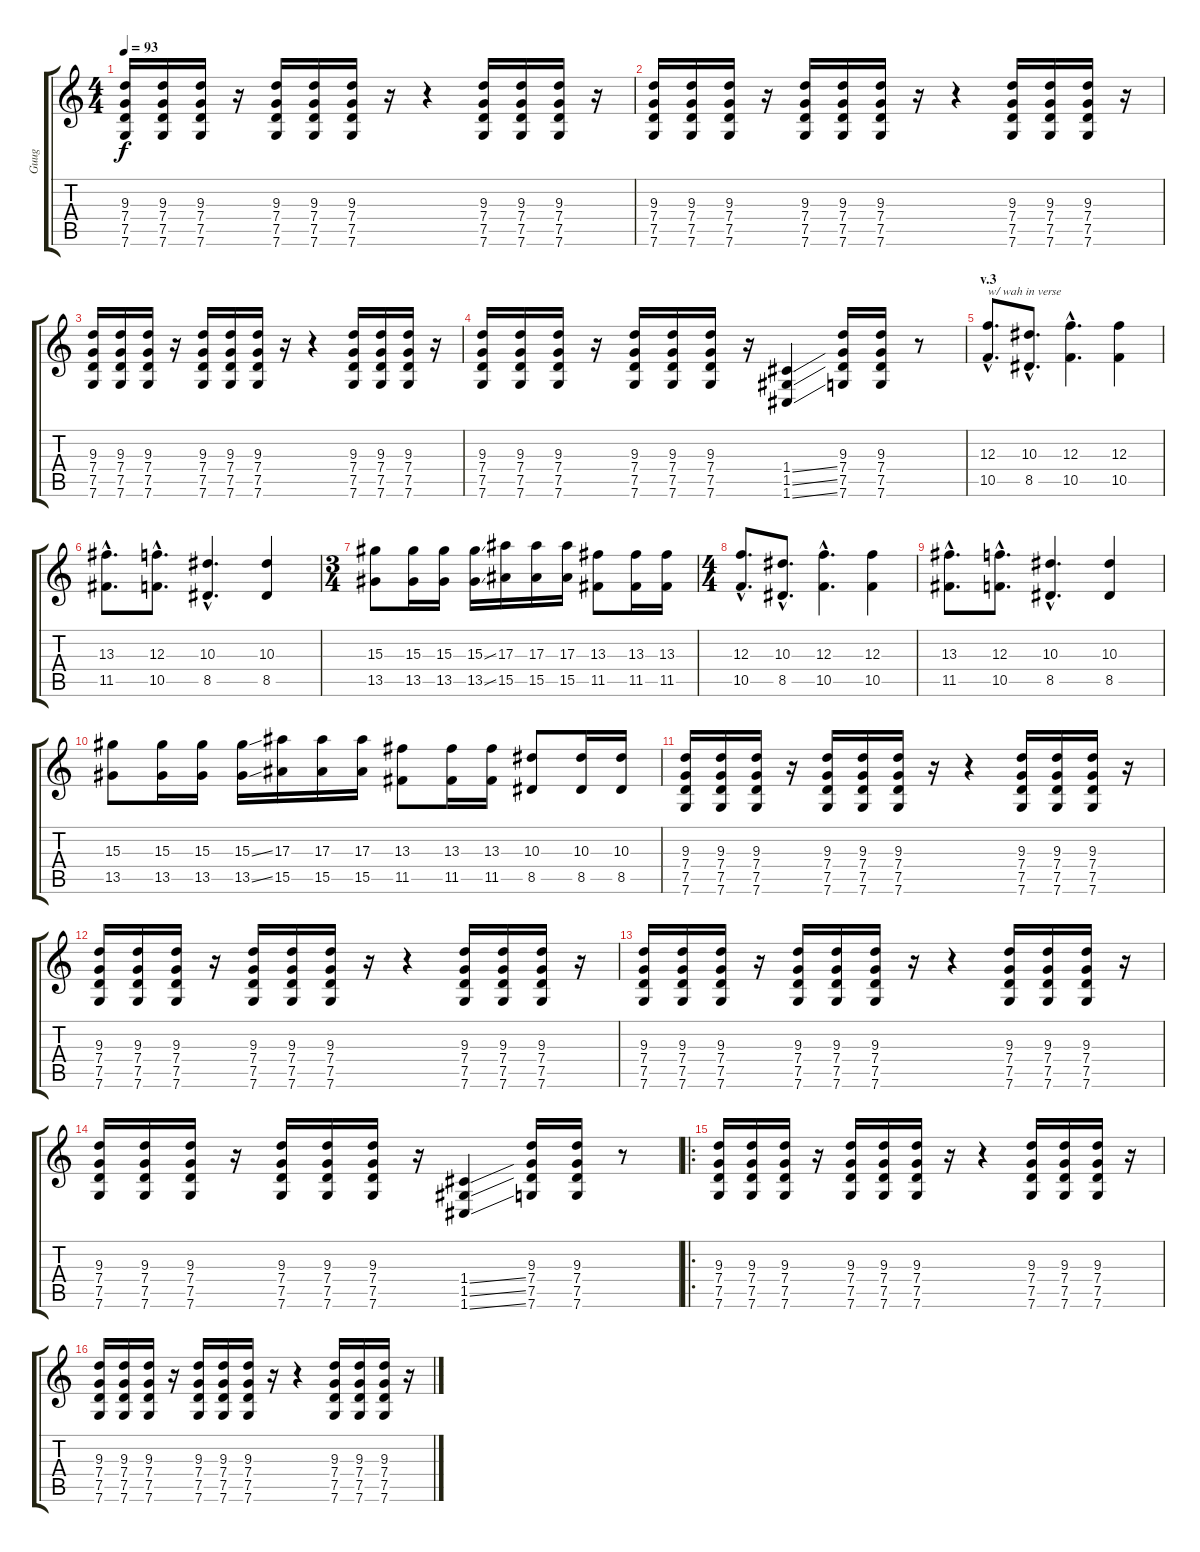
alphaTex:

\track ("Guug" "Guug") {instrument overdrivenguitar}
\staff {score tabs}
\tuning (D4 A3 F3 C3 G2 C2) {hide}
\ts (4 4)
\tempo 93
\clef g2
\ks c
(9.3 7.4 7.5 7.6).16{dy f} (9.3 7.4 7.5 7.6).16 (9.3 7.4 7.5 7.6).16 r.16 (9.3 7.4 7.5 7.6).16 (9.3 7.4 7.5 7.6).16 (9.3 7.4 7.5 7.6).16 r.16 r.4 (9.3 7.4 7.5 7.6).16 (9.3 7.4 7.5 7.6).16 (9.3 7.4 7.5 7.6).16 r.16 |
(9.3 7.4 7.5 7.6).16 (9.3 7.4 7.5 7.6).16 (9.3 7.4 7.5 7.6).16 r.16 (9.3 7.4 7.5 7.6).16 (9.3 7.4 7.5 7.6).16 (9.3 7.4 7.5 7.6).16 r.16 r.4 (9.3 7.4 7.5 7.6).16 (9.3 7.4 7.5 7.6).16 (9.3 7.4 7.5 7.6).16 r.16 |
(9.3 7.4 7.5 7.6).16 (9.3 7.4 7.5 7.6).16 (9.3 7.4 7.5 7.6).16 r.16 (9.3 7.4 7.5 7.6).16 (9.3 7.4 7.5 7.6).16 (9.3 7.4 7.5 7.6).16 r.16 r.4 (9.3 7.4 7.5 7.6).16 (9.3 7.4 7.5 7.6).16 (9.3 7.4 7.5 7.6).16 r.16 |
(9.3 7.4 7.5 7.6).16 (9.3 7.4 7.5 7.6).16 (9.3 7.4 7.5 7.6).16 r.16 (9.3 7.4 7.5 7.6).16 (9.3 7.4 7.5 7.6).16 (9.3 7.4 7.5 7.6).16 r.16 (1.4{ss} 1.5{ss} 1.6{ss}).4 (9.3 7.4 7.5 7.6).16 (9.3 7.4 7.5 7.6).16 r.8 |
\section ("" "v.3")
(12.3{hac} 10.5{hac}).8{d txt "w/ wah in verse"} (10.3{hac} 8.5{hac}).8{d} (12.3{hac} 10.5{hac}).4{d} (12.3 10.5).4 |
(13.3{hac} 11.5{hac}).8{d} (12.3{hac} 10.5{hac}).8{d} (10.3{hac} 8.5{hac}).4{d} (10.3 8.5).4 |
\ts (3 4)
(15.3 13.5).8 (15.3 13.5).16 (15.3 13.5).16 (15.3{ss} 13.5{ss}).16 (17.3 15.5).16 (17.3 15.5).16 (17.3 15.5).16 (13.3 11.5).8 (13.3 11.5).16 (13.3 11.5).16 |
\ts (4 4)
(12.3{hac} 10.5{hac}).8{d} (10.3{hac} 8.5{hac}).8{d} (12.3{hac} 10.5{hac}).4{d} (12.3 10.5).4 |
(13.3{hac} 11.5{hac}).8{d} (12.3{hac} 10.5{hac}).8{d} (10.3{hac} 8.5{hac}).4{d} (10.3 8.5).4 |
(15.3 13.5).8 (15.3 13.5).16 (15.3 13.5).16 (15.3{ss} 13.5{ss}).16 (17.3 15.5).16 (17.3 15.5).16 (17.3 15.5).16 (13.3 11.5).8 (13.3 11.5).16 (13.3 11.5).16 (10.3 8.5).8 (10.3 8.5).16 (10.3 8.5).16 |
(9.3 7.4 7.5 7.6).16 (9.3 7.4 7.5 7.6).16 (9.3 7.4 7.5 7.6).16 r.16 (9.3 7.4 7.5 7.6).16 (9.3 7.4 7.5 7.6).16 (9.3 7.4 7.5 7.6).16 r.16 r.4 (9.3 7.4 7.5 7.6).16 (9.3 7.4 7.5 7.6).16 (9.3 7.4 7.5 7.6).16 r.16 |
(9.3 7.4 7.5 7.6).16 (9.3 7.4 7.5 7.6).16 (9.3 7.4 7.5 7.6).16 r.16 (9.3 7.4 7.5 7.6).16 (9.3 7.4 7.5 7.6).16 (9.3 7.4 7.5 7.6).16 r.16 r.4 (9.3 7.4 7.5 7.6).16 (9.3 7.4 7.5 7.6).16 (9.3 7.4 7.5 7.6).16 r.16 |
(9.3 7.4 7.5 7.6).16 (9.3 7.4 7.5 7.6).16 (9.3 7.4 7.5 7.6).16 r.16 (9.3 7.4 7.5 7.6).16 (9.3 7.4 7.5 7.6).16 (9.3 7.4 7.5 7.6).16 r.16 r.4 (9.3 7.4 7.5 7.6).16 (9.3 7.4 7.5 7.6).16 (9.3 7.4 7.5 7.6).16 r.16 |
(9.3 7.4 7.5 7.6).16 (9.3 7.4 7.5 7.6).16 (9.3 7.4 7.5 7.6).16 r.16 (9.3 7.4 7.5 7.6).16 (9.3 7.4 7.5 7.6).16 (9.3 7.4 7.5 7.6).16 r.16 (1.4{ss} 1.5{ss} 1.6{ss}).4 (9.3 7.4 7.5 7.6).16 (9.3 7.4 7.5 7.6).16 r.8 |
\ro
(9.3 7.4 7.5 7.6).16 (9.3 7.4 7.5 7.6).16 (9.3 7.4 7.5 7.6).16 r.16 (9.3 7.4 7.5 7.6).16 (9.3 7.4 7.5 7.6).16 (9.3 7.4 7.5 7.6).16 r.16 r.4 (9.3 7.4 7.5 7.6).16 (9.3 7.4 7.5 7.6).16 (9.3 7.4 7.5 7.6).16 r.16 |
(9.3 7.4 7.5 7.6).16 (9.3 7.4 7.5 7.6).16 (9.3 7.4 7.5 7.6).16 r.16 (9.3 7.4 7.5 7.6).16 (9.3 7.4 7.5 7.6).16 (9.3 7.4 7.5 7.6).16 r.16 r.4 (9.3 7.4 7.5 7.6).16 (9.3 7.4 7.5 7.6).16 (9.3 7.4 7.5 7.6).16 r.16
